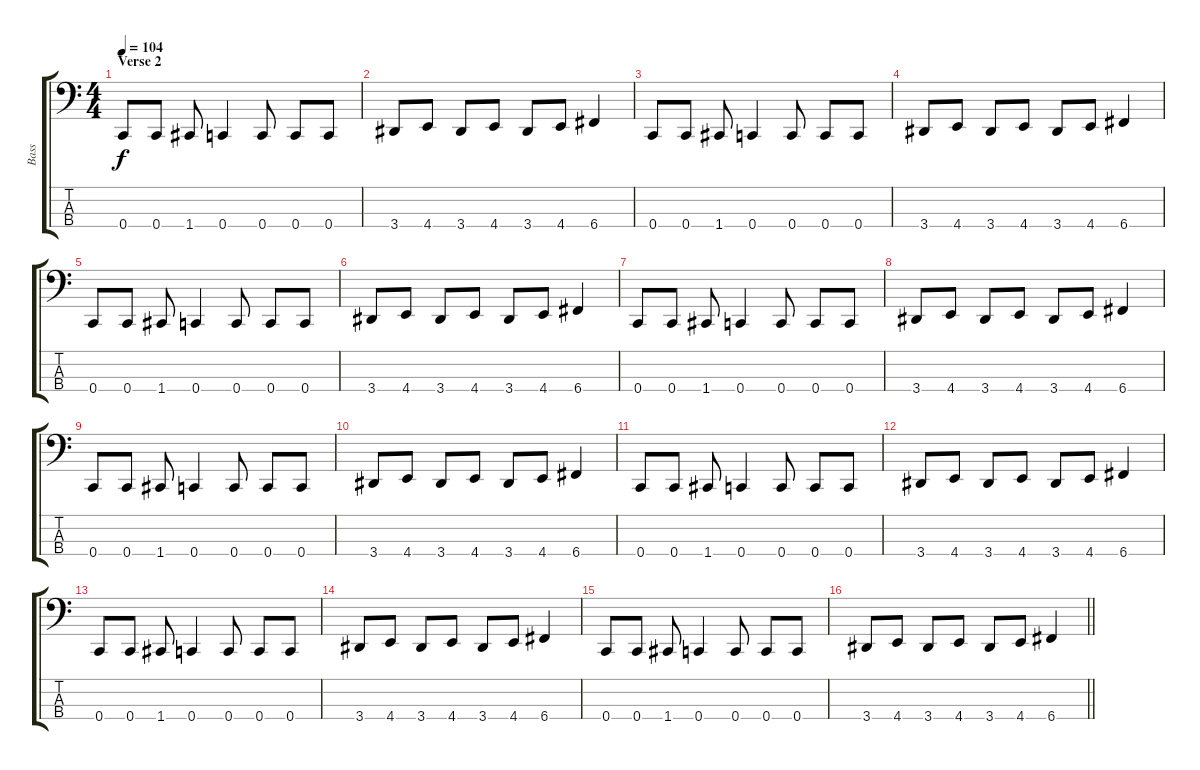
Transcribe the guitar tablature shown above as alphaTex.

\track ("Bass" "Bass") {instrument electricbassfinger}
\staff {score tabs}
\tuning (F2 C2 G1 C1) {hide}
\ts (4 4)
\section ("" "Verse 2")
\tempo 104
\clef f4
\ks c
0.4.8{dy f} 0.4.8 1.4.8 0.4.4 0.4.8 0.4.8 0.4.8 |
3.4.8 4.4.8 3.4.8 4.4.8 3.4.8 4.4.8 6.4.4 |
0.4.8 0.4.8 1.4.8 0.4.4 0.4.8 0.4.8 0.4.8 |
3.4.8 4.4.8 3.4.8 4.4.8 3.4.8 4.4.8 6.4.4 |
0.4.8 0.4.8 1.4.8 0.4.4 0.4.8 0.4.8 0.4.8 |
3.4.8 4.4.8 3.4.8 4.4.8 3.4.8 4.4.8 6.4.4 |
0.4.8 0.4.8 1.4.8 0.4.4 0.4.8 0.4.8 0.4.8 |
3.4.8 4.4.8 3.4.8 4.4.8 3.4.8 4.4.8 6.4.4 |
0.4.8 0.4.8 1.4.8 0.4.4 0.4.8 0.4.8 0.4.8 |
3.4.8 4.4.8 3.4.8 4.4.8 3.4.8 4.4.8 6.4.4 |
0.4.8 0.4.8 1.4.8 0.4.4 0.4.8 0.4.8 0.4.8 |
3.4.8 4.4.8 3.4.8 4.4.8 3.4.8 4.4.8 6.4.4 |
0.4.8 0.4.8 1.4.8 0.4.4 0.4.8 0.4.8 0.4.8 |
3.4.8 4.4.8 3.4.8 4.4.8 3.4.8 4.4.8 6.4.4 |
0.4.8 0.4.8 1.4.8 0.4.4 0.4.8 0.4.8 0.4.8 |
\barLineRight lightlight
3.4.8 4.4.8 3.4.8 4.4.8 3.4.8 4.4.8 6.4.4
